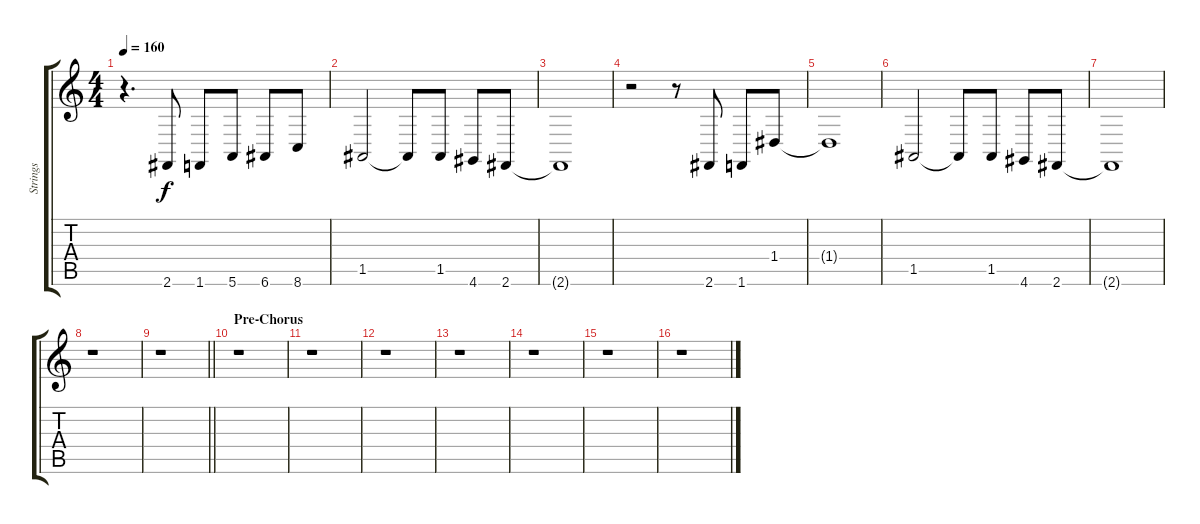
\track ("Strings" "Strings") {instrument stringensemble1}
\staff {score tabs}
\tuning (E4 B3 G3 D3 A2 E2) {hide}
\ts (4 4)
\tempo 160
\clef g2
\ks c
r.4{d dy f} 2.6.8 1.6.8 5.6.8 6.6.8 8.6.8 |
1.5.2 1.5{t}.8 1.5.8 4.6.8 2.6.8 |
2.6{t}.1 |
r.2 r.8 2.6.8 1.6.8 1.4.8 |
1.4{t}.1 |
1.5.2 1.5{t}.8 1.5.8 4.6.8 2.6.8 |
2.6{t}.1 |
r.1 |
\barLineRight lightlight
r.1 |
\section ("" "Pre-Chorus")
r.1 |
r.1 |
r.1 |
r.1 |
r.1 |
r.1 |
r.1
